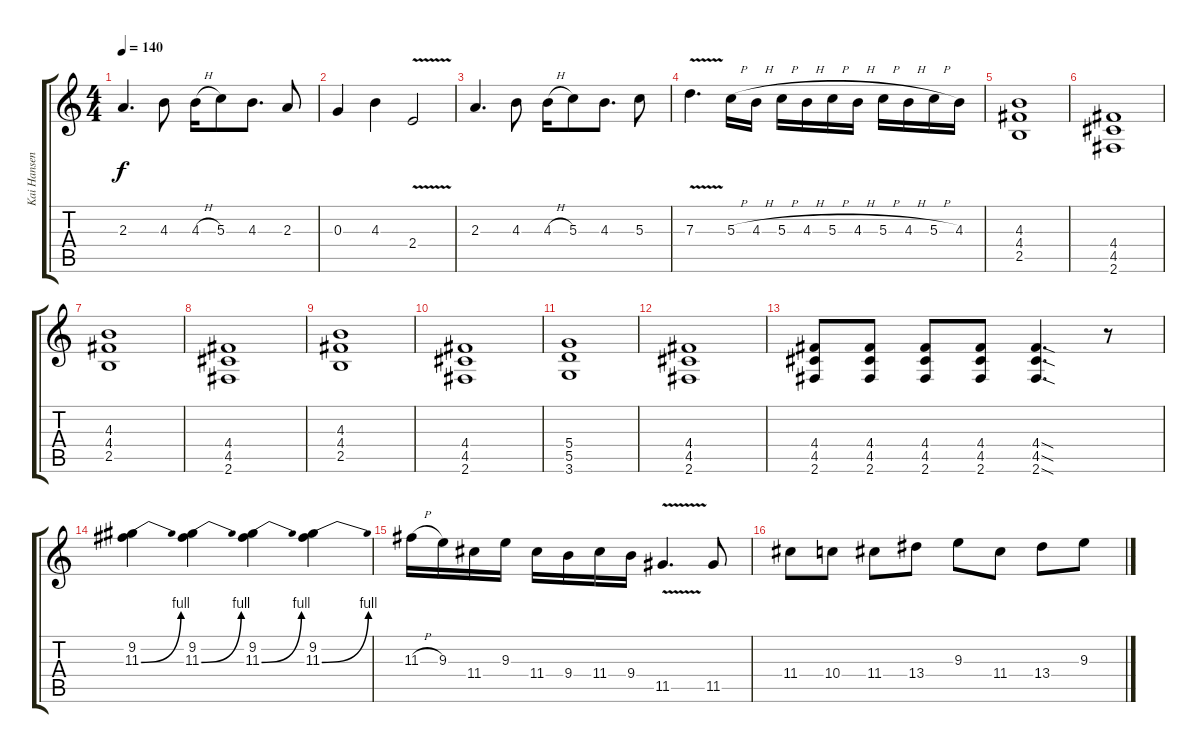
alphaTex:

\track ("Kai Hansen" "Kai Hansen") {instrument distortionguitar}
\staff {score tabs}
\tuning (E4 B3 G3 D3 A2 E2) {hide}
\ts (4 4)
\tempo 140
\clef g2
\ks c
2.3.4{d dy f} 4.3.8 4.3{h}.16 5.3.8 4.3.8{d} 2.3.8 |
0.3.4 4.3.4 2.4{v}.2 |
2.3.4{d} 4.3.8 4.3{h}.16 5.3.8 4.3.8{d} 5.3.8 |
7.3{v}.4{d} 5.3{h}.16 4.3{h}.16 5.3{h}.16 4.3{h}.16 5.3{h}.16 4.3{h}.16 5.3{h}.16 4.3{h}.16 5.3{h}.16 4.3.16 |
(4.3 4.4 2.5).1{volume 13} |
(4.4 4.5 2.6).1 |
(4.3 4.4 2.5).1 |
(4.4 4.5 2.6).1 |
(4.3 4.4 2.5).1 |
(4.4 4.5 2.6).1 |
(5.4 5.5 3.6).1 |
(4.4 4.5 2.6).1 |
(4.4 4.5 2.6).8 (4.4 4.5 2.6).8 (4.4 4.5 2.6).8 (4.4 4.5 2.6).8 (4.4{sod} 4.5{sod} 2.6{sod}).4{d} r.8 |
(9.2 11.3{be (bend 0 0 60 4)}).4{volume 16} (9.2 11.3{be (bend 0 0 60 4)}).4 (9.2 11.3{be (bend 0 0 60 4)}).4 (9.2 11.3{be (bend 0 0 60 4)}).4 |
11.3{h}.16 9.3.16 11.4.16 9.3.16 11.4.16 9.4.16 11.4.16 9.4.16 11.5{v}.4{d} 11.5.8 |
11.4.8 10.4.8 11.4.8 13.4.8 9.3.8 11.4.8 13.4.8 9.3.8
